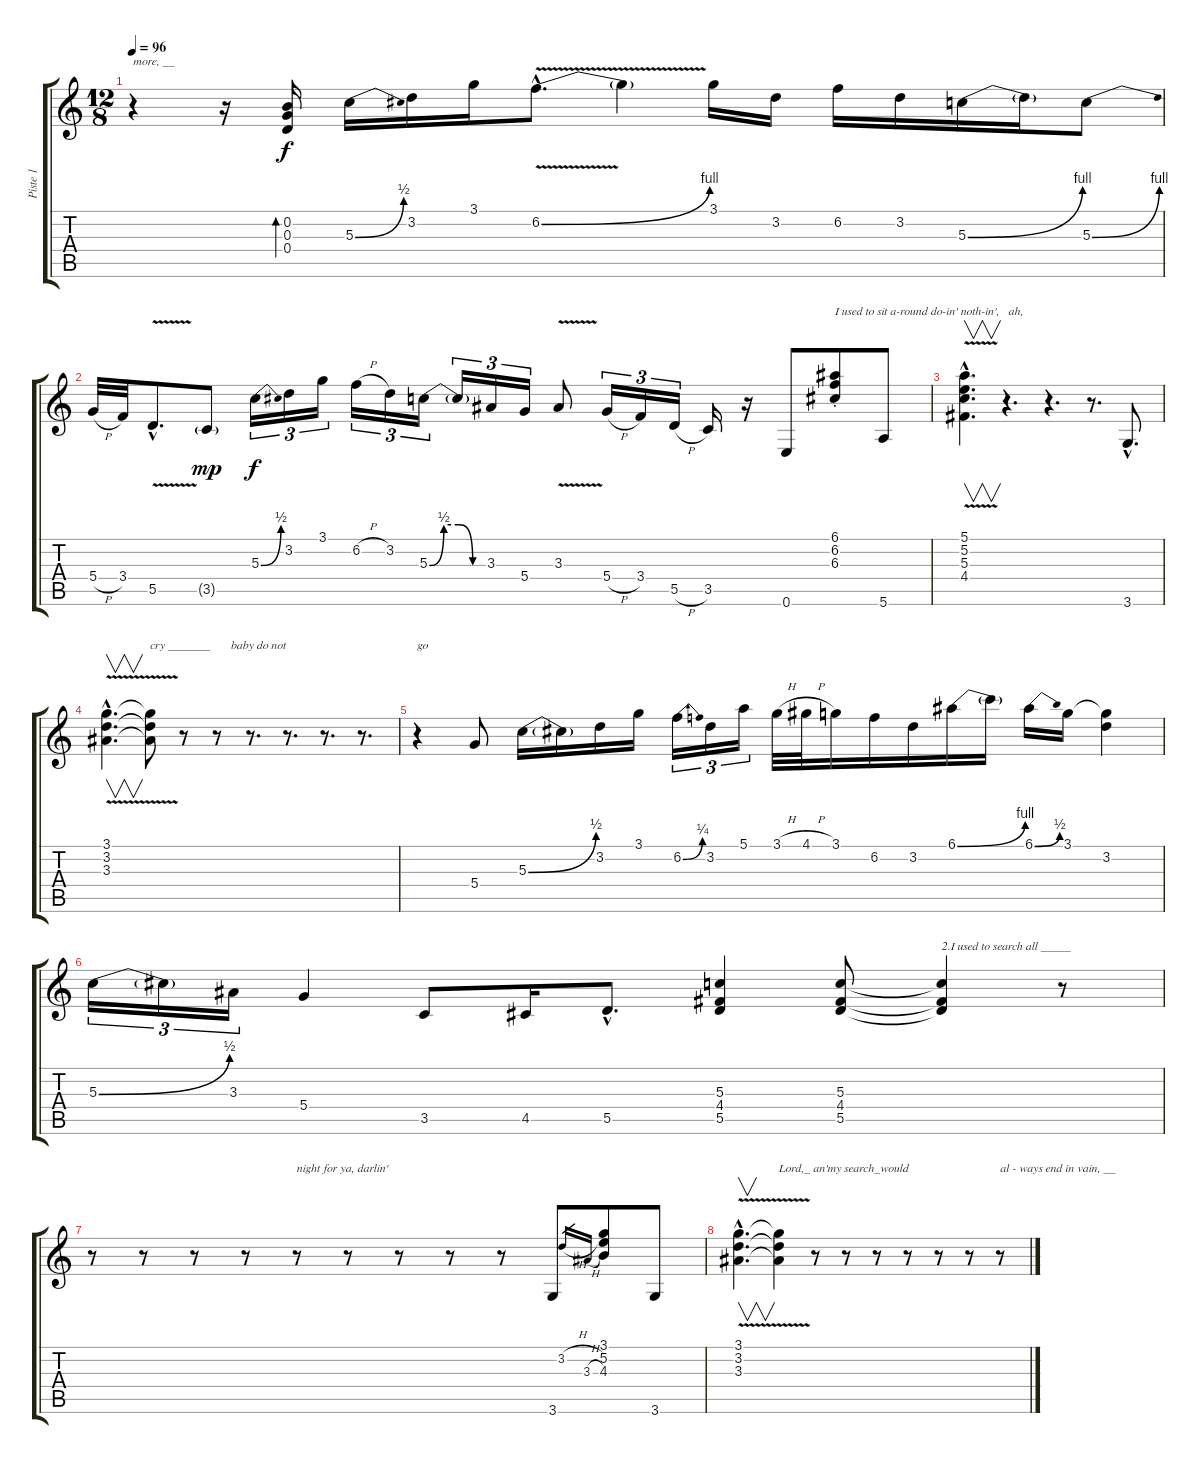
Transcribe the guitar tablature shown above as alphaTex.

\track ("Piste 1" "Piste 1") {instrument acousticguitarnylon}
\staff {score tabs}
\tuning (E4 B3 G3 D3 A2 E2) {hide}
\ts (12 8)
\tempo 96
\clef g2
\ks c
r.4{txt "more, __" dy f} r.16 (0.2 0.3 0.4).16{bd 240} 5.3{be (bend 0 0 60 2)}.16 3.2.16 3.1.16 6.2{be (bend 0 0 60 4) v hac}.8{d} 6.2{t}.4 3.1.16 3.2.16 6.2.16 3.2.16 5.3{be (bend 0 0 60 4)}.16 5.3{t}.16 5.3{be (bend 0 0 60 4)}.8 |
5.4{h}.32 3.4.32 5.5{v hac}.8{d} 3.5{g}.8{dy mp} 5.3{be (bend 0 0 60 2)}.16{tu (3 2) dy f} 3.2.16{tu (3 2)} 3.1.16{tu (3 2)} 6.2{h}.16{tu (3 2)} 3.2.16{tu (3 2)} 5.3{be (custom 0 0 15 2 30 2 45 0 60 0)}.16{tu (3 2)} 5.3{t}.16{tu (3 2)} 3.3.16{tu (3 2)} 5.4.16{tu (3 2)} 3.3{v}.8 5.4{h}.16{tu (3 2)} 3.4.16{tu (3 2)} 5.5{h}.16{tu (3 2)} 3.5.16 r.16 0.6.8 (6.1{st} 6.2{st} 6.3{st}).8{txt "I used to sit a-round do-in' noth-in',   ah,"} 5.6.8 |
(5.1{v hac} 5.2{hac} 5.3{hac} 4.4{hac}).4{v d} r.4{d} r.4{d} r.8{d} 3.6{hac}.8{d} |
(3.1{hac} 3.2{hac} 3.3{v hac}).4{v d} (3.1{t} 3.2{t} 3.3{t}).8{txt "cry _______       baby do not"} r.8 r.8 r.8{d} r.8{d} r.8{d} r.8{d} |
r.4{txt "go"} 5.4.8 5.3{be (bend 0 0 60 2)}.16 5.3{t}.16 3.2.16 3.1.16 6.2{be (bend 0 0 60 1)}.16{tu (3 2)} 3.2.16{tu (3 2)} 5.1.16{tu (3 2)} 3.1{h}.32 4.1{h}.32 3.1.16 6.2.16 3.2.16 6.1{be (bend 0 0 60 4)}.16 6.1{t}.16 6.1{be (bend 0 0 60 2)}.16 3.1.16 (3.1{t} 3.2).4 |
5.3{be (bend 0 0 60 2)}.16{tu (3 2)} 5.3{t}.16{tu (3 2)} 3.3.16{tu (3 2)} 5.4.4 3.5.8 4.5.16 5.5{hac}.8{d} (5.3 4.4 5.5).4 (5.3 4.4 5.5).8 (5.3{t} 4.4{t} 5.5{t}).4{txt "2.I used to search all _____"} r.8 |
r.8 r.8 r.8 r.8 r.8{txt "night for ya, darlin'"} r.8 r.8 r.8 r.8 3.6.8 3.2{h}.16{gr} 3.3{h}.16{gr} (3.1 5.2 4.3).8 3.6.8 |
(3.1{v hac} 3.2{hac} 3.3{hac}).4{v d} (3.1{t} 3.2{t} 3.3{t}).4{txt "Lord,_ an'my search_would"} r.8 r.8 r.8 r.8 r.8 r.8 r.8{txt "al - ways end in vain, __"}
